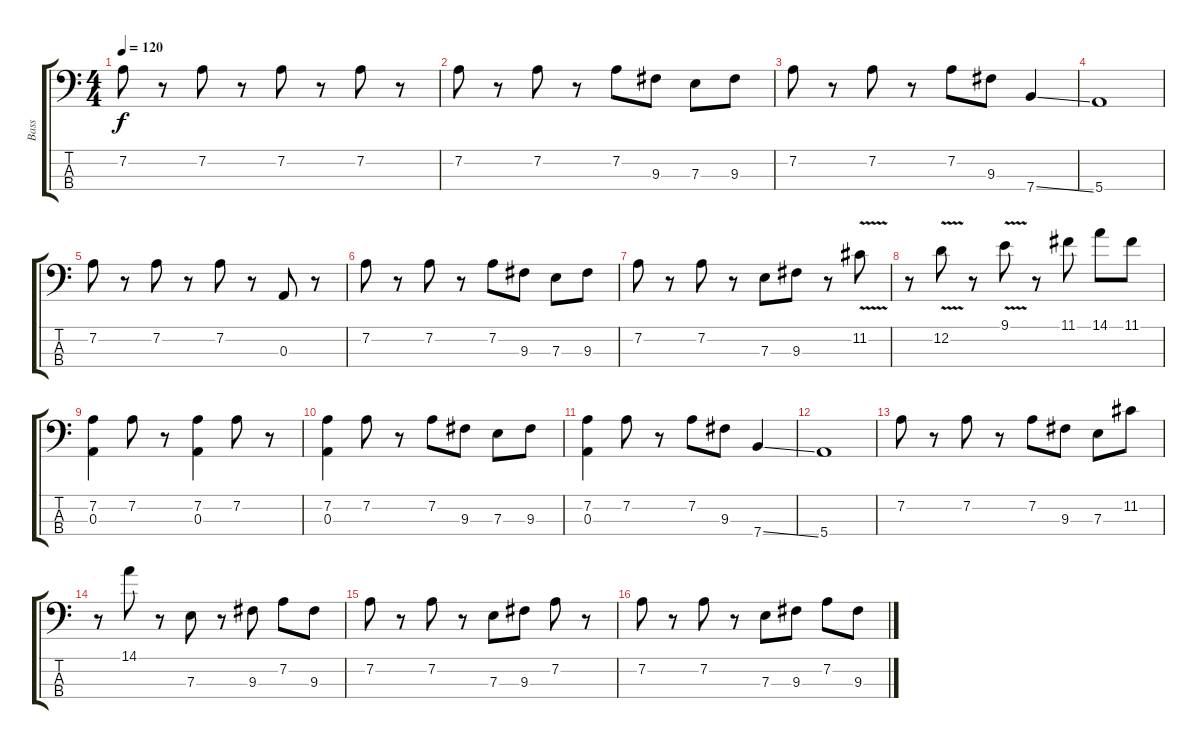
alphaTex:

\track ("Bass" "Bass") {instrument electricbassfinger}
\staff {score tabs}
\tuning (G2 D2 A1 E1) {hide}
\ts (4 4)
\tempo 120
\clef f4
\ks c
7.2.8{dy f} r.8 7.2.8 r.8 7.2.8 r.8 7.2.8 r.8 |
7.2.8 r.8 7.2.8 r.8 7.2.8 9.3.8 7.3.8 9.3.8 |
7.2.8 r.8 7.2.8 r.8 7.2.8 9.3.8 7.4{ss}.4 |
5.4.1 |
7.2.8 r.8 7.2.8 r.8 7.2.8 r.8 0.3.8 r.8 |
7.2.8 r.8 7.2.8 r.8 7.2.8 9.3.8 7.3.8 9.3.8 |
7.2.8 r.8 7.2.8 r.8 7.3.8 9.3.8 r.8 11.2{v}.8 |
r.8 12.2{v}.8 r.8 9.1{v}.8 r.8 11.1.8 14.1.8 11.1.8 |
(7.2 0.3).4 7.2.8 r.8 (7.2 0.3).4 7.2.8 r.8 |
(7.2 0.3).4 7.2.8 r.8 7.2.8 9.3.8 7.3.8 9.3.8 |
(7.2 0.3).4 7.2.8 r.8 7.2.8 9.3.8 7.4{ss}.4 |
5.4.1 |
7.2.8 r.8 7.2.8 r.8 7.2.8 9.3.8 7.3.8 11.2.8 |
r.8 14.1.8 r.8 7.3.8 r.8 9.3.8 7.2.8 9.3.8 |
7.2.8 r.8 7.2.8 r.8 7.3.8 9.3.8 7.2.8 r.8 |
7.2.8 r.8 7.2.8 r.8 7.3.8 9.3.8 7.2.8 9.3.8
